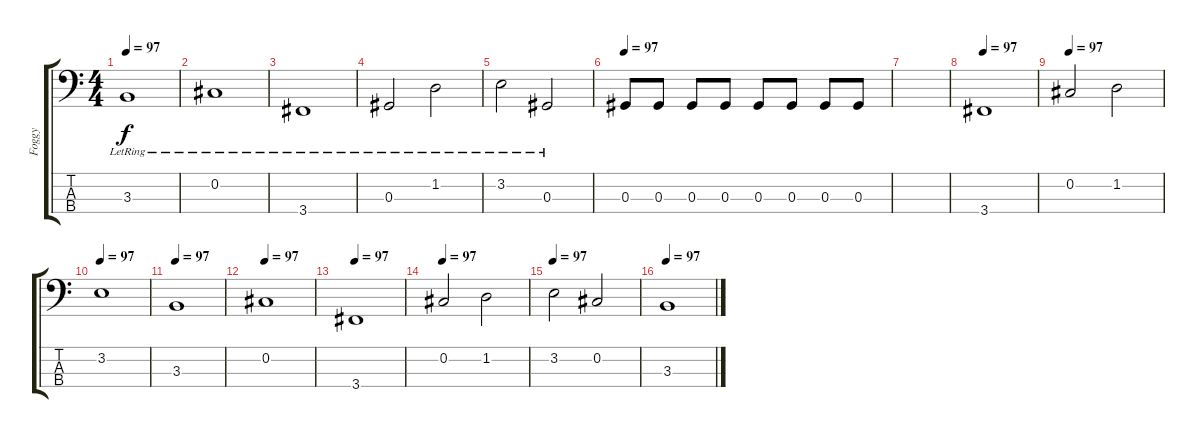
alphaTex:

\track ("Foggy" "Foggy") {instrument acousticbass}
\staff {score tabs}
\tuning (Gb2 Db2 Ab1 Eb1) {hide}
\ts (4 4)
\tempo 97
\clef f4
\ks c
3.3{lr}.1{dy f} |
0.2{lr}.1 |
3.4{lr}.1 |
0.3{lr}.2 1.2{lr}.2 |
3.2{lr}.2 0.3{lr}.2 |
\tempo 97
0.3.8 0.3.8 0.3.8 0.3.8 0.3.8 0.3.8 0.3.8 0.3.8 |
|
\tempo 97
3.4.1 |
\tempo 97
0.2.2 1.2.2 |
\tempo 97
3.2.1 |
\tempo 97
3.3.1 |
\tempo 97
0.2.1 |
\tempo 97
3.4.1 |
\tempo 97
0.2.2 1.2.2 |
\tempo 97
3.2.2 0.2.2 |
\tempo 97
3.3.1
